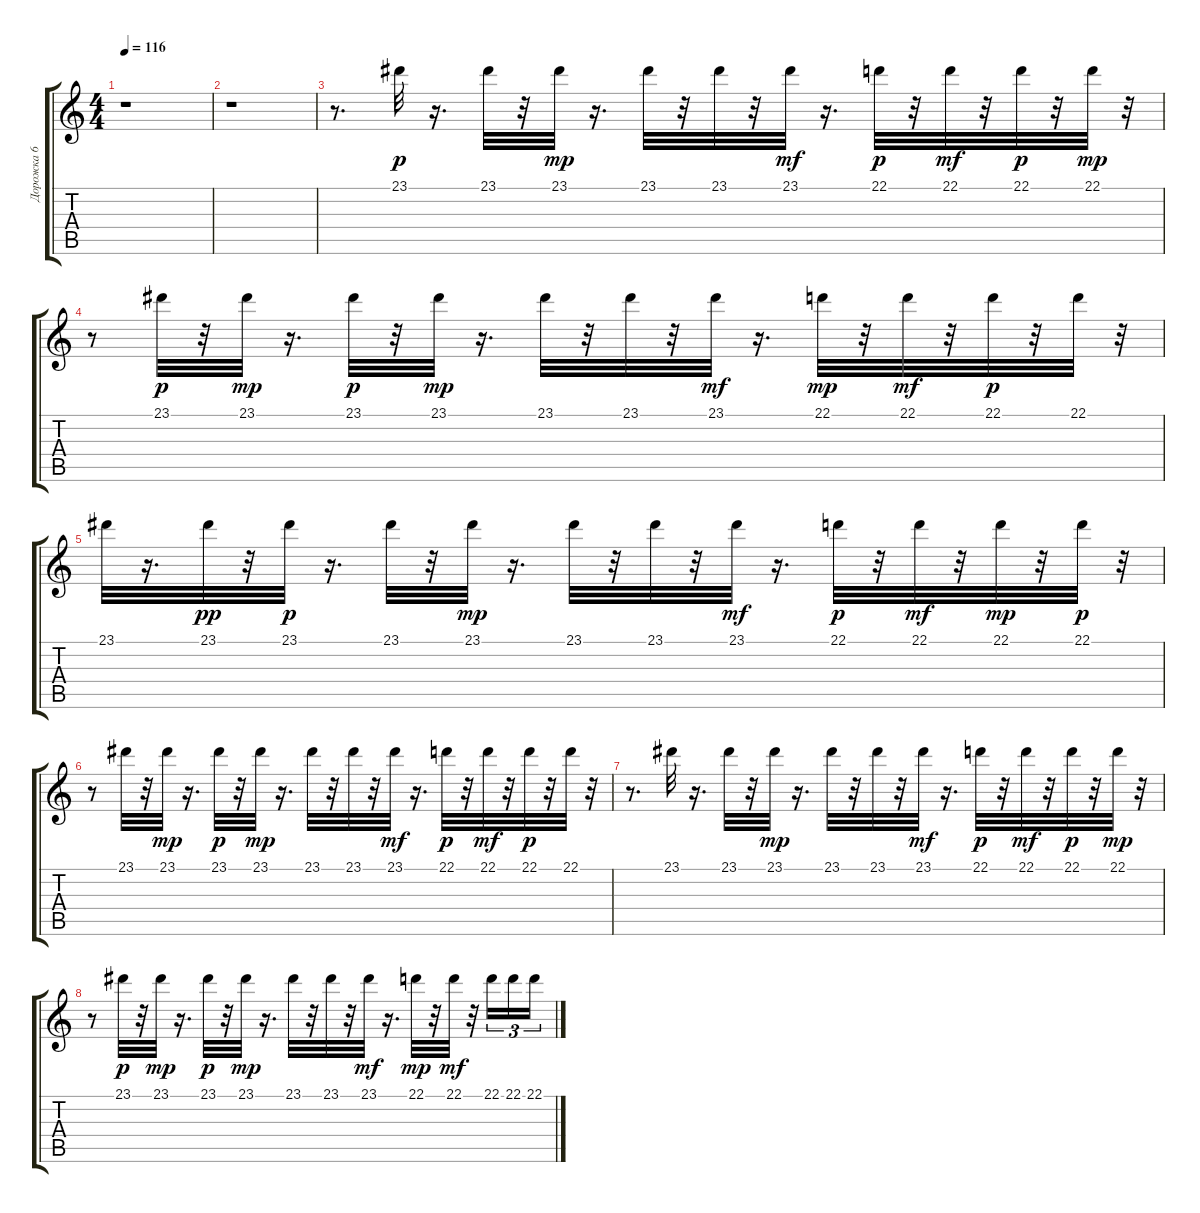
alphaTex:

\track ("Дорожка 6" "Дорожка 6") {instrument guitarfretnoise}
\staff {score tabs}
\tuning (E4 B3 G3 D3 A2 E2) {hide}
\ts (4 4)
\tempo 116
\clef g2
\ks c
r.1{dy mp} |
r.1 |
r.8{d} 23.1.32{dy p} r.16{d} 23.1.32 r.32 23.1.32{dy mp} r.16{d} 23.1.32 r.32 23.1.32 r.32 23.1.32{dy mf} r.16{d} 22.1.32{dy p} r.32 22.1.32{dy mf} r.32 22.1.32{dy p} r.32 22.1.32{dy mp} r.32 |
r.8 23.1.32{dy p} r.32 23.1.32{dy mp} r.16{d} 23.1.32{dy p} r.32 23.1.32{dy mp} r.16{d} 23.1.32 r.32 23.1.32 r.32 23.1.32{dy mf} r.16{d} 22.1.32{dy mp} r.32 22.1.32{dy mf} r.32 22.1.32{dy p} r.32 22.1.32 r.32 |
23.1.32 r.16{d} 23.1.32{dy pp} r.32 23.1.32{dy p} r.16{d} 23.1.32 r.32 23.1.32{dy mp} r.16{d} 23.1.32 r.32 23.1.32 r.32 23.1.32{dy mf} r.16{d} 22.1.32{dy p} r.32 22.1.32{dy mf} r.32 22.1.32{dy mp} r.32 22.1.32{dy p} r.32 |
r.8 23.1.32 r.32 23.1.32{dy mp} r.16{d} 23.1.32{dy p} r.32 23.1.32{dy mp} r.16{d} 23.1.32 r.32 23.1.32 r.32 23.1.32{dy mf} r.16{d} 22.1.32{dy p} r.32 22.1.32{dy mf} r.32 22.1.32{dy p} r.32 22.1.32 r.32 |
r.8{d} 23.1.32 r.16{d} 23.1.32 r.32 23.1.32{dy mp} r.16{d} 23.1.32 r.32 23.1.32 r.32 23.1.32{dy mf} r.16{d} 22.1.32{dy p} r.32 22.1.32{dy mf} r.32 22.1.32{dy p} r.32 22.1.32{dy mp} r.32 |
r.8 23.1.32{dy p} r.32 23.1.32{dy mp} r.16{d} 23.1.32{dy p} r.32 23.1.32{dy mp} r.16{d} 23.1.32 r.32 23.1.32 r.32 23.1.32{dy mf} r.16{d} 22.1.32{dy mp} r.32 22.1.32{dy mf} r.32 22.1.16{tu (3 2)} 22.1.16{tu (3 2)} 22.1.16{tu (3 2)}
